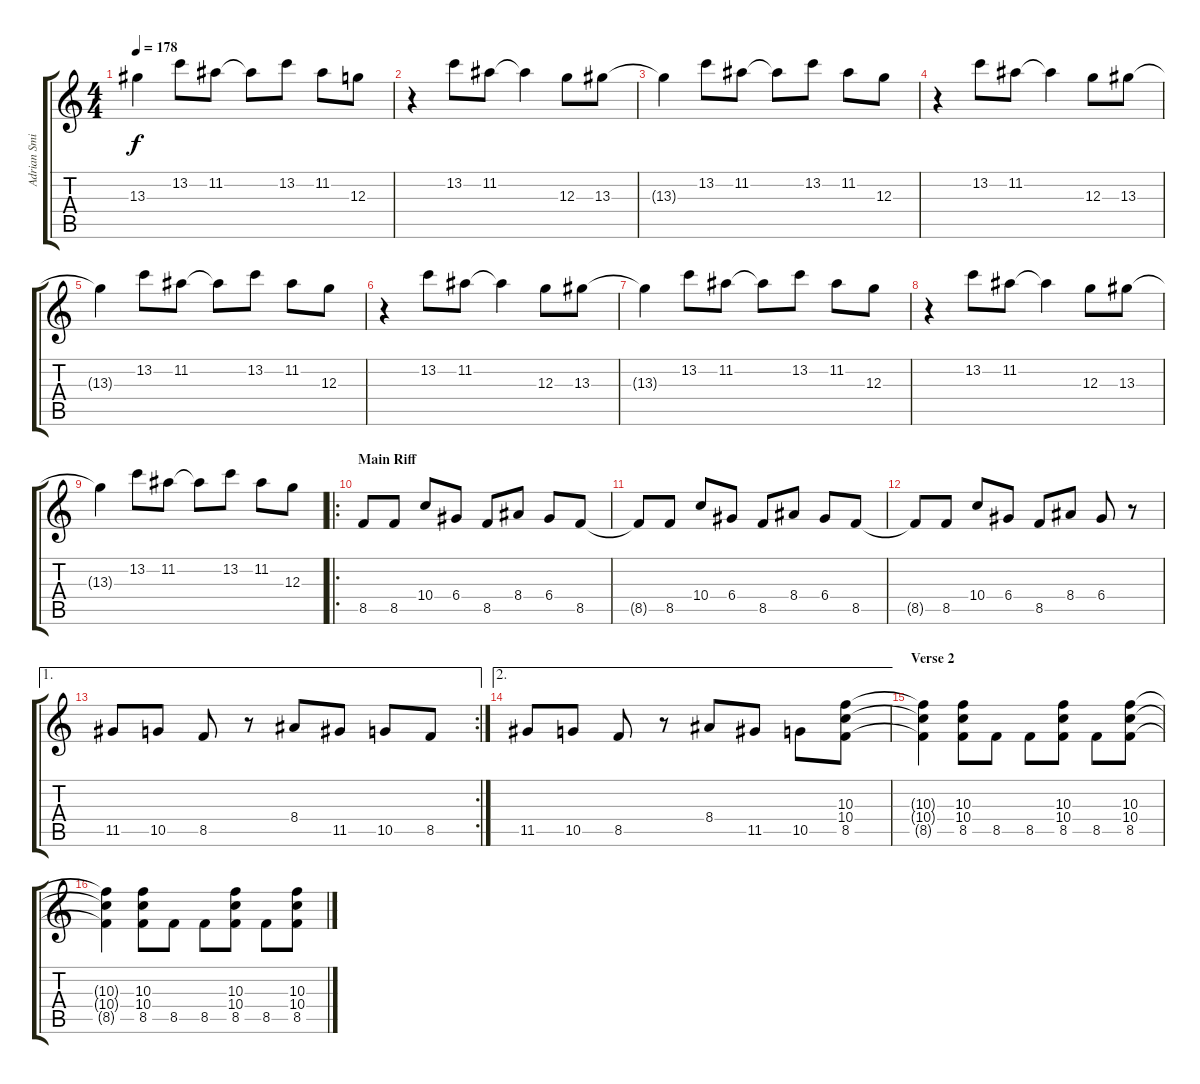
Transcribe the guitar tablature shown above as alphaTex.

\track ("Adrian Smith - Guitar" "Adrian Smi") {instrument distortionguitar}
\staff {score tabs}
\tuning (E4 B3 G3 D3 A2 E2) {hide}
\ts (4 4)
\tempo 178
\clef g2
\ks c
13.3{t}.4{dy f} 13.2.8 11.2.8 11.2{t}.8 13.2.8 11.2.8 12.3.8 |
r.4 13.2.8 11.2.8 11.2{t}.4 12.3.8 13.3.8 |
13.3{t}.4 13.2.8 11.2.8 11.2{t}.8 13.2.8 11.2.8 12.3.8 |
r.4 13.2.8 11.2.8 11.2{t}.4 12.3.8 13.3.8 |
13.3{t}.4 13.2.8 11.2.8 11.2{t}.8 13.2.8 11.2.8 12.3.8 |
r.4 13.2.8 11.2.8 11.2{t}.4 12.3.8 13.3.8 |
13.3{t}.4 13.2.8 11.2.8 11.2{t}.8 13.2.8 11.2.8 12.3.8 |
r.4 13.2.8 11.2.8 11.2{t}.4 12.3.8 13.3.8 |
13.3{t}.4 13.2.8 11.2.8 11.2{t}.8 13.2.8 11.2.8 12.3.8 |
\ro
\section ("" "Main Riff")
8.5.8 8.5.8 10.4.8 6.4.8 8.5.8 8.4.8 6.4.8 8.5.8 |
8.5{t}.8 8.5.8 10.4.8 6.4.8 8.5.8 8.4.8 6.4.8 8.5.8 |
8.5{t}.8 8.5.8 10.4.8 6.4.8 8.5.8 8.4.8 6.4.8 r.8 |
\ae 1
\rc 2
11.5.8 10.5.8 8.5.8 r.8 8.4.8 11.5.8 10.5.8 8.5.8 |
\ae 2
11.5.8 10.5.8 8.5.8 r.8 8.4.8 11.5.8 10.5.8 (10.3 10.4 8.5).8 |
\section ("" "Verse 2")
(10.3{t} 10.4{t} 8.5{t}).4 (10.3 10.4 8.5).8 8.5.8 8.5.8 (10.3 10.4 8.5).8 8.5.8 (10.3 10.4 8.5).8 |
(10.3{t} 10.4{t} 8.5{t}).4 (10.3 10.4 8.5).8 8.5.8 8.5.8 (10.3 10.4 8.5).8 8.5.8 (10.3 10.4 8.5).8
